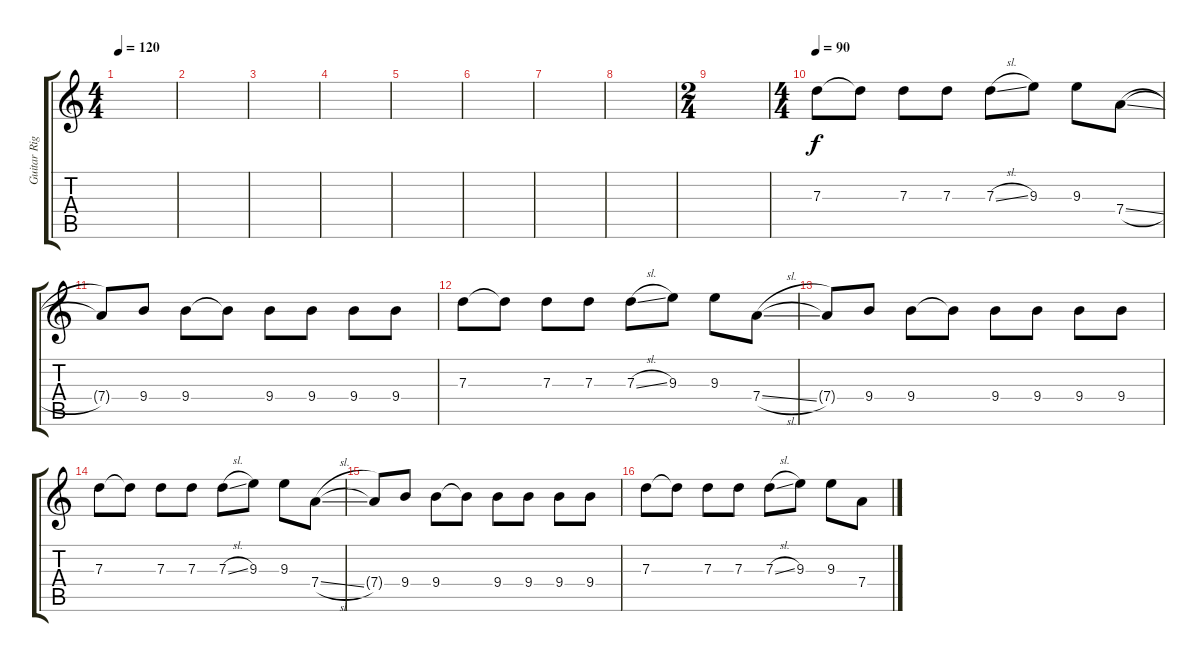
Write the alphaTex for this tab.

\track ("Guitar Right" "Guitar Rig") {instrument acousticguitarsteel}
\staff {score tabs}
\tuning (E4 B3 G3 D3 A2 E2) {hide}
\ts (4 4)
\tempo 120
\clef g2
\ks c
|
|
|
|
|
|
|
|
\ts (2 4)
|
\ts (4 4)
\tempo 90
7.3.8 7.3{t}.8 7.3.8 7.3.8 7.3{sl}.8 9.3.8 9.3.8 7.4{sl}.8 |
7.4{t}.8 9.4.8 9.4.8 9.4{t}.8 9.4.8 9.4.8 9.4.8 9.4.8 |
7.3.8 7.3{t}.8 7.3.8 7.3.8 7.3{sl}.8 9.3.8 9.3.8 7.4{sl}.8 |
7.4{t}.8 9.4.8 9.4.8 9.4{t}.8 9.4.8 9.4.8 9.4.8 9.4.8 |
7.3.8 7.3{t}.8 7.3.8 7.3.8 7.3{sl}.8 9.3.8 9.3.8 7.4{sl}.8 |
7.4{t}.8 9.4.8 9.4.8 9.4{t}.8 9.4.8 9.4.8 9.4.8 9.4.8 |
7.3.8 7.3{t}.8 7.3.8 7.3.8 7.3{sl}.8 9.3.8 9.3.8 7.4{sl}.8
